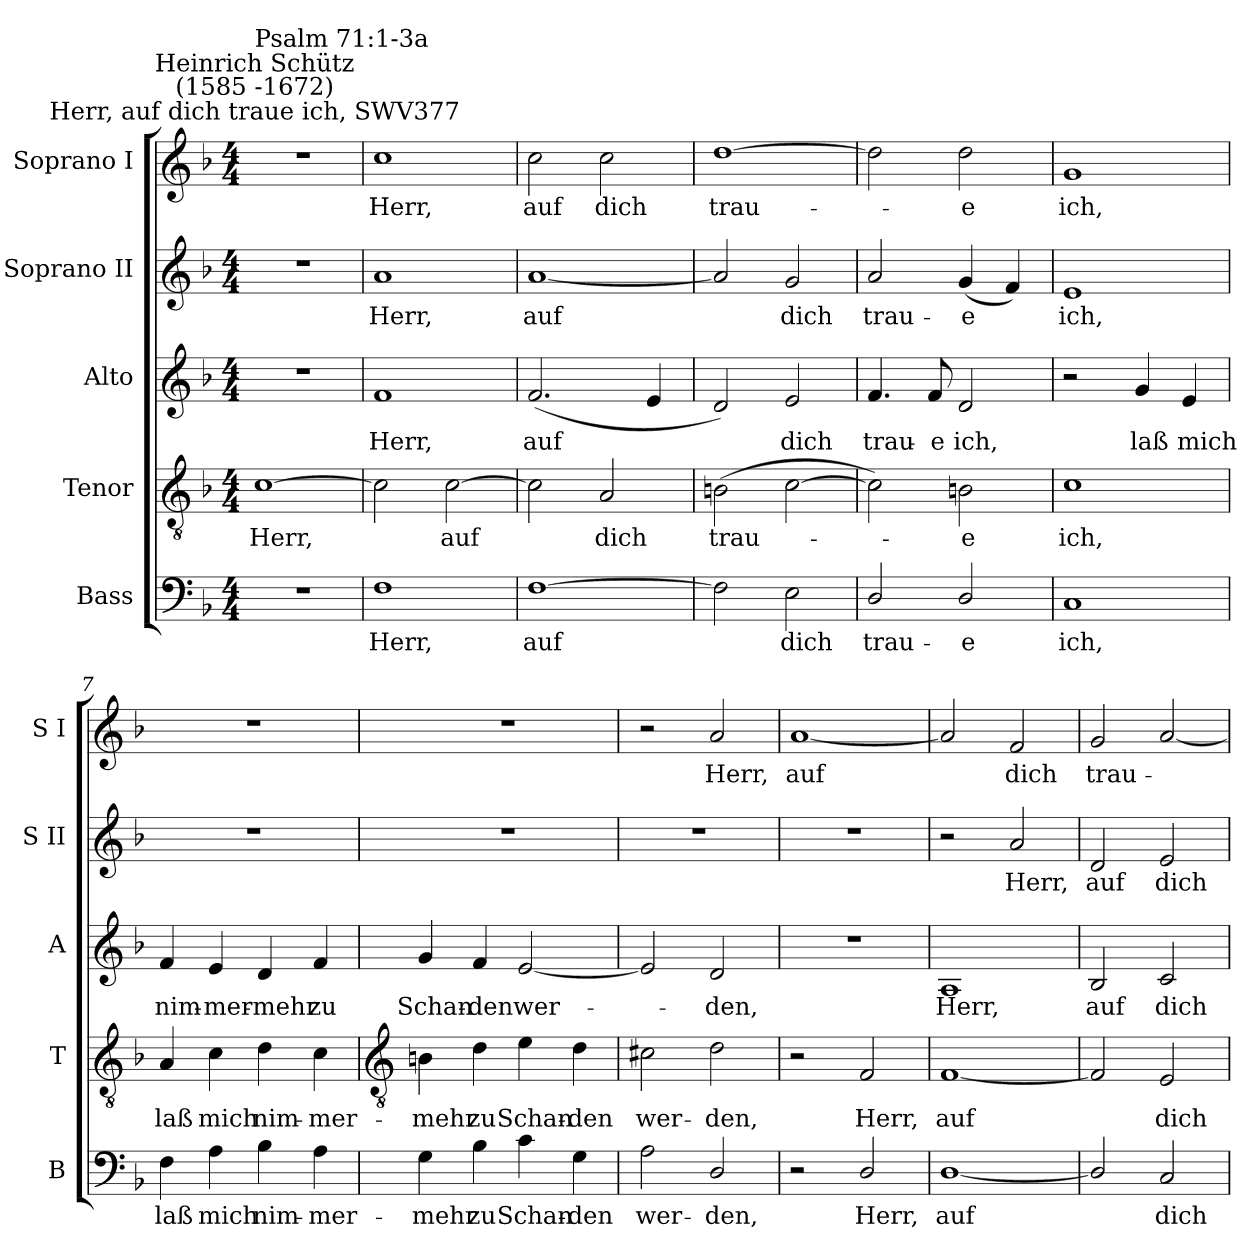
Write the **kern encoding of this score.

**kern	**text	**kern	**text	**kern	**text	**kern	**text	**kern	**text
*part5	*part5	*part4	*part4	*part3	*part3	*part2	*part2	*part1	*part1
*staff5	*staff5	*staff4	*staff4	*staff3	*staff3	*staff2	*staff2	*staff1	*staff1
*I"Bass	*	*I"Tenor	*	*I"Alto	*	*I"Soprano II	*	*I"Soprano I	*
*I'B	*	*I'T	*	*I'A	*	*I'S II	*	*I'S I	*
*clefF4	*	*clefGv2	*	*clefG2	*	*clefG2	*	*clefG2	*
*k[b-]	*	*k[b-]	*	*k[b-]	*	*k[b-]	*	*k[b-]	*
*F:	*	*F:	*	*F:	*	*F:	*	*F:	*
*M4/4	*	*M4/4	*	*M4/4	*	*M4/4	*	*M4/4	*
=1	=1	=1	=1	=1	=1	=1	=1	=1	=1
!	!	!	!	!	!	!	!	!LO:TX:a:cj:t=Herr, auf dich traue ich, SWV377	!
!	!	!	!	!	!	!	!	!LO:TX:a:cj:t=Heinrich Schütz\n(1585 -1672)	!
!	!	!	!	!	!	!	!	!LO:TX:a:t=Psalm 71&colon;1-3a	!
!	!	!	!LO:LY:b	!	!	!	!	!	!
1r	.	[1c	Herr,	1r	.	1r	.	1r	.
=2	=2	=2	=2	=2	=2	=2	=2	=2	=2
!	!LO:LY:b	!	!	!	!LO:LY:b	!	!LO:LY:b	!	!LO:LY:b
1F	Herr,	2c]	.	1f	Herr,	1a	Herr,	1cc	Herr,
!	!	!	!LO:LY:b	!	!	!	!	!	!
.	.	[2c	auf	.	.	.	.	.	.
=3	=3	=3	=3	=3	=3	=3	=3	=3	=3
!	!LO:LY:b	!	!	!	!LO:LY:b	!	!LO:LY:b	!	!LO:LY:b
[1F	auf	2c]	.	(<2.f	auf	[1a	auf	2cc	auf
!	!	!	!LO:LY:b	!	!	!	!	!	!LO:LY:b
.	.	2A	dich	.	.	.	.	2cc	dich
.	.	.	.	4e	.	.	.	.	.
=4	=4	=4	=4	=4	=4	=4	=4	=4	=4
!	!	!	!LO:LY:b	!	!	!	!	!	!LO:LY:b
2F]	.	(>2Bn	trau-	2d)	.	2a]	.	[1dd	trau-
!	!LO:LY:b	!	!	!	!LO:LY:b	!	!LO:LY:b	!	!
2E	dich	[2c	.	2e	dich	2g	dich	.	.
=5	=5	=5	=5	=5	=5	=5	=5	=5	=5
!	!LO:LY:b	!	!	!	!LO:LY:b	!	!LO:LY:b	!	!
2D/	trau-	2c])	.	4.f	trau-	2a	trau-	2dd]	.
!	!	!	!	!	!LO:LY:b	!	!	!	!
.	.	.	.	8f	-e	.	.	.	.
!	!LO:LY:b	!	!LO:LY:b	!	!LO:LY:b	!	!LO:LY:b	!	!LO:LY:b
2D/	-e	2Bn	e	2d	ich,	(<4g	-e	2dd	e
.	.	.	.	.	.	4f)	.	.	.
=6	=6	=6	=6	=6	=6	=6	=6	=6	=6
!	!LO:LY:b	!	!LO:LY:b	!	!	!	!LO:LY:b	!	!LO:LY:b
1C	ich,	1c	ich,	2r	.	1e	ich,	1g	ich,
!	!	!	!	!	!LO:LY:b	!	!	!	!
.	.	.	.	4g	laß	.	.	.	.
!	!	!	!	!	!LO:LY:b	!	!	!	!
.	.	.	.	4e	mich	.	.	.	.
=7	=7	=7	=7	=7	=7	=7	=7	=7	=7
!	!LO:LY:b	!	!LO:LY:b	!	!LO:LY:b	!	!	!	!
4F	laß	4A	laß	4f	nim-	1r	.	1r	.
!	!LO:LY:b	!	!LO:LY:b	!	!LO:LY:b	!	!	!	!
4A	mich	4c	mich	4e	-mer-	.	.	.	.
!	!LO:LY:b	!	!LO:LY:b	!	!LO:LY:b	!	!	!	!
4B-	nim-	4d	nim-	4d	-mehr	.	.	.	.
!	!LO:LY:b	!	!LO:LY:b	!	!LO:LY:b	!	!	!	!
4A	-mer-	4c	-mer-	4f	zu	.	.	.	.
!!LO:LB:g=z
=8	=8	=8	=8	=8	=8	=8	=8	=8	=8
*	*	*clefGv2	*	*	*	*	*	*	*
!	!LO:LY:b	!	!LO:LY:b	!	!LO:LY:b	!	!	!	!
4G	-mehr	4Bn	-mehr	4g	Schan-	1r	.	1r	.
!	!LO:LY:b	!	!LO:LY:b	!	!LO:LY:b	!	!	!	!
4B-	zu	4d	zu	4f	-den	.	.	.	.
!	!LO:LY:b	!	!LO:LY:b	!	!LO:LY:b	!	!	!	!
4c	Schan-	4e	Schan-	[2e	wer-	.	.	.	.
!	!LO:LY:b	!	!LO:LY:b	!	!	!	!	!	!
4G	-den	4d	-den	.	.	.	.	.	.
=9	=9	=9	=9	=9	=9	=9	=9	=9	=9
!	!LO:LY:b	!	!LO:LY:b	!	!	!	!	!	!
2A	wer-	2c#X	wer-	2e]	.	1r	.	2r	.
!	!LO:LY:b	!	!LO:LY:b	!	!LO:LY:b	!	!	!	!LO:LY:b
2D/	-den,	2d	-den,	2d	den,	.	.	2a	Herr,
=10	=10	=10	=10	=10	=10	=10	=10	=10	=10
!	!	!	!	!	!	!	!	!	!LO:LY:b
2r	.	2r	.	1r	.	1r	.	[1a	auf
!	!LO:LY:b	!	!LO:LY:b	!	!	!	!	!	!
2D/	Herr,	2F	Herr,	.	.	.	.	.	.
=11	=11	=11	=11	=11	=11	=11	=11	=11	=11
!	!LO:LY:b	!	!LO:LY:b	!	!LO:LY:b	!	!	!	!
[1D/	auf	[1F	auf	1A	Herr,	2r	.	2a]	.
!	!	!	!	!	!	!	!LO:LY:b	!	!LO:LY:b
.	.	.	.	.	.	2a	Herr,	2f	dich
=12	=12	=12	=12	=12	=12	=12	=12	=12	=12
!	!	!	!	!	!LO:LY:b	!	!LO:LY:b	!	!LO:LY:b
2D/]	.	2F]	.	2B-	auf	2d	auf	2g	trau-
!	!LO:LY:b	!	!LO:LY:b	!	!LO:LY:b	!	!LO:LY:b	!	!
2C	dich	2E	dich	2c	dich	2e	dich	[2a	.
=	=	=	=	=	=	=	=	=	=
*-	*-	*-	*-	*-	*-	*-	*-	*-	*-
